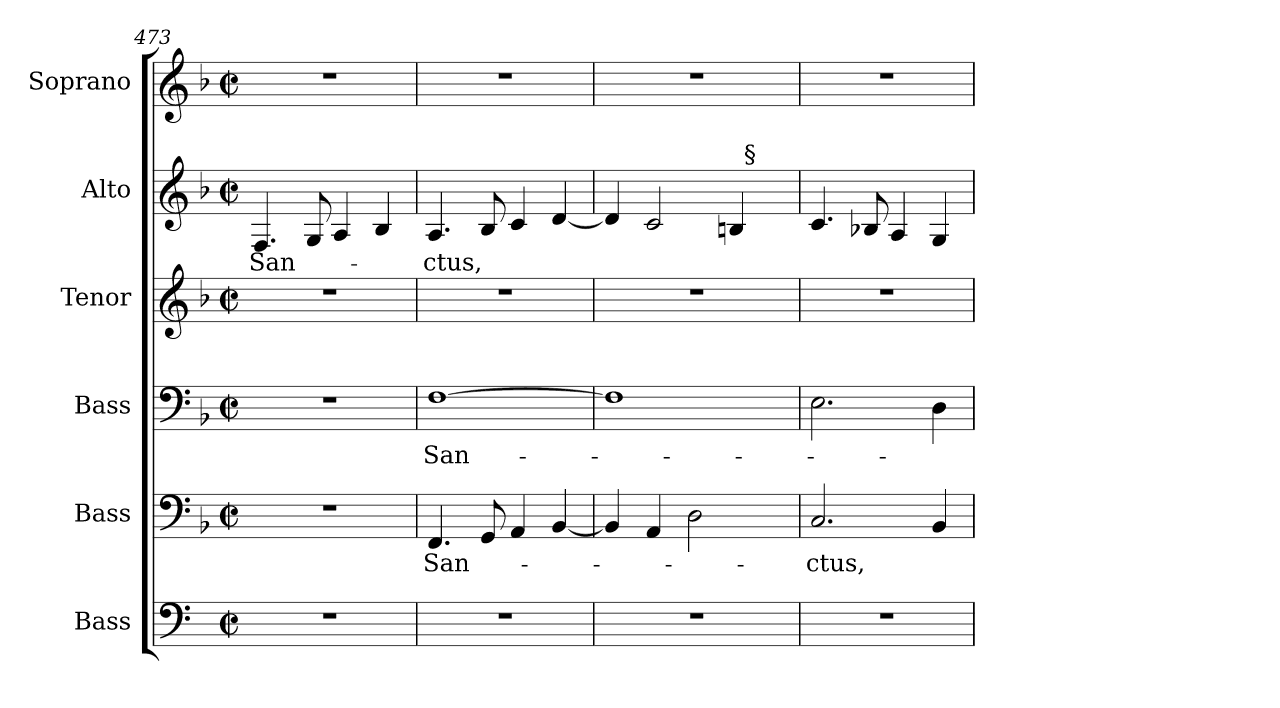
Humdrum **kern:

**kern	**kern	**text	**kern	**text	**kern	**kern	**text	**kern
*part6	*part5	*part5	*part4	*part4	*part3	*part2	*part2	*part1
*staff6	*staff5	*staff5	*staff4	*staff4	*staff3	*staff2	*staff2	*staff1
*I"Bass	*I"Bass	*	*I"Bass	*	*I"Tenor	*I"Alto	*	*I"Soprano
*I'B.	*I'B.	*	*I'B.	*	*I'T.	*I'A.	*	*I'S.
!!LO:PB:g=z
*clefF4	*clefF4	*	*clefF4	*	*clefG2	*clefG2	*	*clefG2
*	*	*	*	*	*ITrd7c12	*ITrd7c12	*	*
*k[]	*k[b-]	*	*k[b-]	*	*k[b-]	*k[b-]	*	*k[b-]
*C:	*F:	*	*F:	*	*F:	*F:	*	*F:
*M2/2	*M2/2	*	*M2/2	*	*M2/2	*M2/2	*	*M2/2
*met(c|)	*met(c|)	*	*met(c|)	*	*met(c|)	*met(c|)	*	*met(c|)
=473	=473	=473	=473	=473	=473	=473	=473	=473
!	!	!	!	!	!	!	!LO:LY:b:color=#000000	!
1r	1r	.	1r	.	1r	4.FFi/	San-	1r
.	.	.	.	.	.	8GGi/	.	.
.	.	.	.	.	.	4AAi/	.	.
.	.	.	.	.	.	4BB-i/	.	.
=474	=474	=474	=474	=474	=474	=474	=474	=474
!	!	!LO:LY:b:color=#000000	!	!	!	!	!	!
!	!	!	!	!LO:LY:b:color=#000000	!	!	!	!
!	!	!	!	!	!	!	!LO:LY:b:color=#000000	!
1r	4.FFi/	San-	[1Fi	San-	1r	4.AAi/	-ctus,	1r
.	8GGi/	.	.	.	.	8BB-i/	.	.
.	4AAi/	.	.	.	.	4Ci/	.	.
.	[4BB-i/	.	.	.	.	[4Di/	.	.
=475	=475	=475	=475	=475	=475	=475	=475	=475
*	*	*	*	*	*	*^	*	*
1r	4BB-i/]	.	1Fi]	.	1r	4Di/]	2ryy	.	1r
.	4AAi/	.	.	.	.	2Ci/	.	.	.
.	2Di\	.	.	.	.	.	4ryy	.	.
.	.	.	.	.	.	4BBi/	32ryy	.	.
.	.	.	.	.	.	.	256ryy	.	.
!	!	!	!	!	!	!	!LO:TX:a:t=§	!	!
.	.	.	.	.	.	.	8ryy	.	.
.	.	.	.	.	.	.	16ryy	.	.
.	.	.	.	.	.	.	64..ryy	.	.
*	*	*	*	*	*	*v	*v	*	*
=476	=476	=476	=476	=476	=476	=476	=476	=476
*	*	*	*	*	*	*^	*	*
!	!	!LO:LY:b:color=#000000	!	!	!	!	!	!	!
*	*	*	*	*	*	*v	*v	*	*
1r	2.Ci/	-ctus,	2.Ei\	.	1r	4.Ci/	.	1r
.	.	.	.	.	.	8BB-Xi/	.	.
.	.	.	.	.	.	4AAi/	.	.
.	4BB-i/	.	4Di\	.	.	4GGi/	.	.
=	=	=	=	=	=	=	=	=
*-	*-	*-	*-	*-	*-	*-	*-	*-
